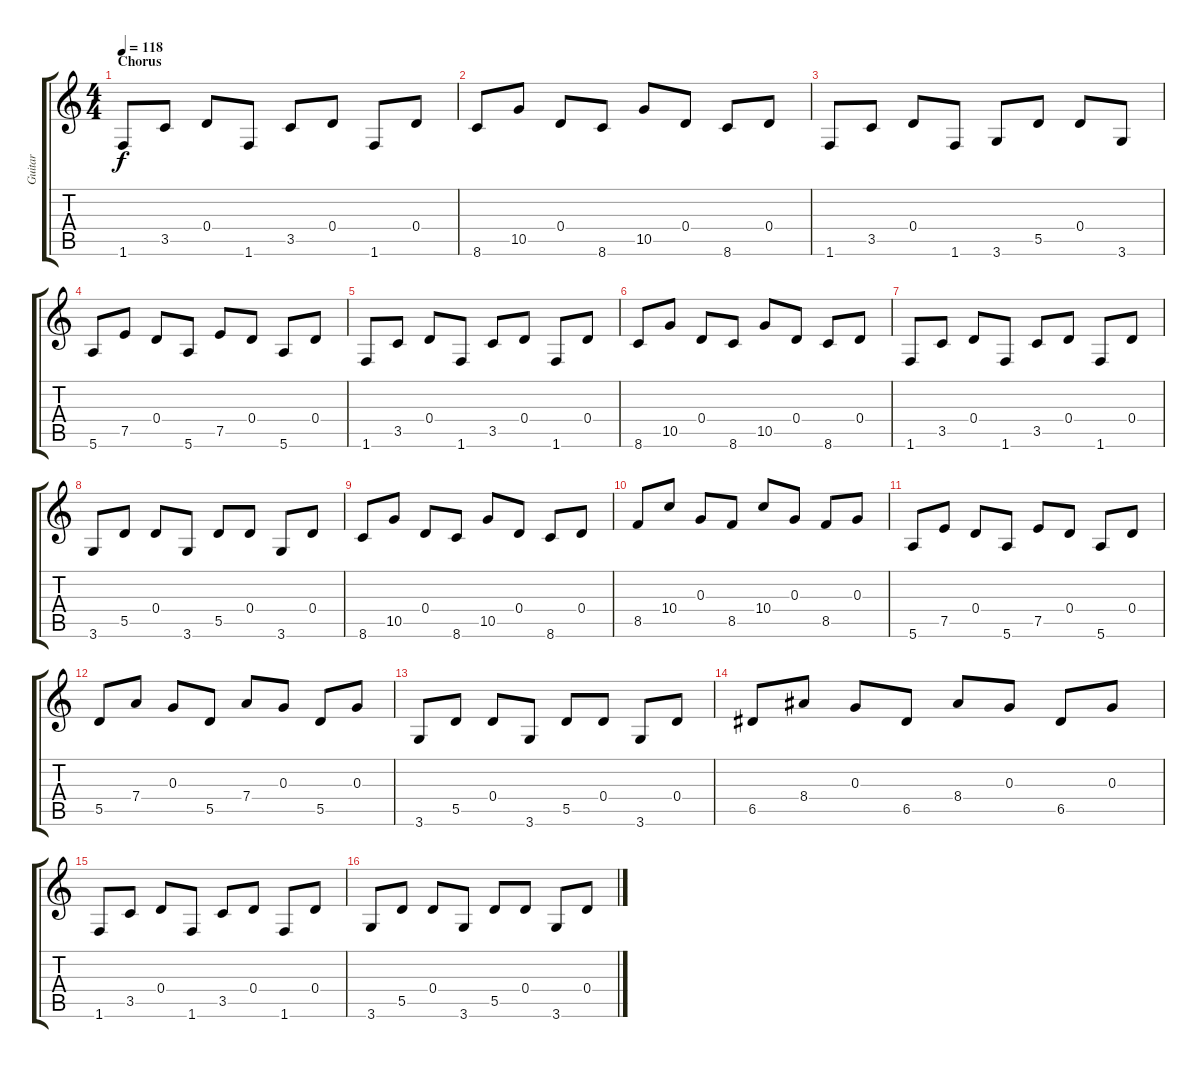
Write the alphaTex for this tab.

\track ("Guitar" "Guitar") {instrument overdrivenguitar}
\staff {score tabs}
\tuning (E4 B3 G3 D3 A2 E2) {hide}
\ts (4 4)
\section ("" "Chorus")
\tempo 118
\clef g2
\ks c
1.6.8{dy f} 3.5.8 0.4.8 1.6.8 3.5.8 0.4.8 1.6.8 0.4.8 |
8.6.8 10.5.8 0.4.8 8.6.8 10.5.8 0.4.8 8.6.8 0.4.8 |
1.6.8 3.5.8 0.4.8 1.6.8 3.6.8 5.5.8 0.4.8 3.6.8 |
5.6.8 7.5.8 0.4.8 5.6.8 7.5.8 0.4.8 5.6.8 0.4.8 |
1.6.8 3.5.8 0.4.8 1.6.8 3.5.8 0.4.8 1.6.8 0.4.8 |
8.6.8 10.5.8 0.4.8 8.6.8 10.5.8 0.4.8 8.6.8 0.4.8 |
1.6.8 3.5.8 0.4.8 1.6.8 3.5.8 0.4.8 1.6.8 0.4.8 |
3.6.8 5.5.8 0.4.8 3.6.8 5.5.8 0.4.8 3.6.8 0.4.8 |
8.6.8 10.5.8 0.4.8 8.6.8 10.5.8 0.4.8 8.6.8 0.4.8 |
8.5.8 10.4.8 0.3.8 8.5.8 10.4.8 0.3.8 8.5.8 0.3.8 |
5.6.8 7.5.8 0.4.8 5.6.8 7.5.8 0.4.8 5.6.8 0.4.8 |
5.5.8 7.4.8 0.3.8 5.5.8 7.4.8 0.3.8 5.5.8 0.3.8 |
3.6.8 5.5.8 0.4.8 3.6.8 5.5.8 0.4.8 3.6.8 0.4.8 |
6.5.8 8.4.8 0.3.8 6.5.8 8.4.8 0.3.8 6.5.8 0.3.8 |
1.6.8 3.5.8 0.4.8 1.6.8 3.5.8 0.4.8 1.6.8 0.4.8 |
3.6.8 5.5.8 0.4.8 3.6.8 5.5.8 0.4.8 3.6.8 0.4.8
